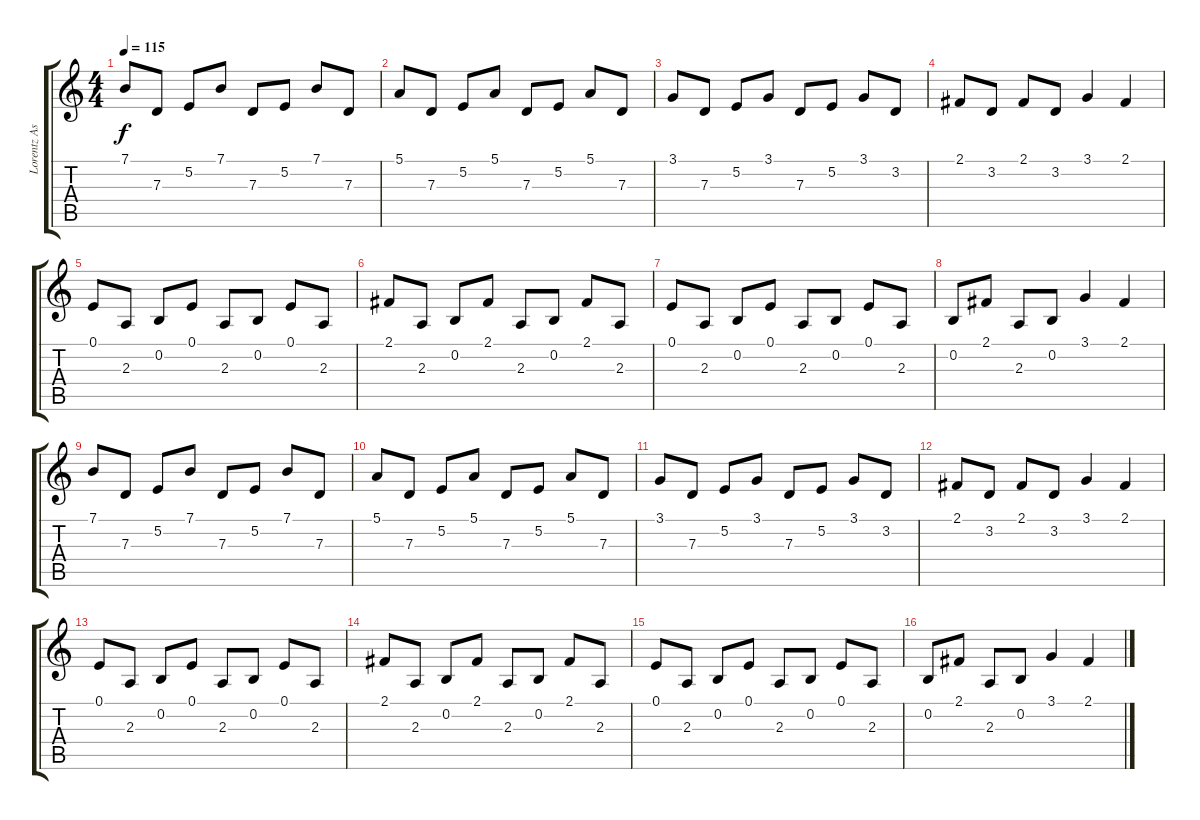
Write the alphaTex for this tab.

\track ("Lorentz Aspen - Keyboards" "Lorentz As") {instrument electricgrandpiano}
\staff {score tabs}
\tuning (E4 B3 G3 D3 A2 E2) {hide}
\ts (4 4)
\tempo 115
\clef g2
\ks c
7.1.8{dy f volume 13 instrument electricgrandpiano} 7.3.8 5.2.8 7.1.8 7.3.8 5.2.8 7.1.8 7.3.8 |
5.1.8 7.3.8 5.2.8 5.1.8 7.3.8 5.2.8 5.1.8 7.3.8 |
3.1.8 7.3.8 5.2.8 3.1.8 7.3.8 5.2.8 3.1.8 3.2.8 |
2.1.8 3.2.8 2.1.8 3.2.8 3.1.4 2.1.4 |
0.1.8 2.3.8 0.2.8 0.1.8 2.3.8 0.2.8 0.1.8 2.3.8 |
2.1.8 2.3.8 0.2.8 2.1.8 2.3.8 0.2.8 2.1.8 2.3.8 |
0.1.8 2.3.8 0.2.8 0.1.8 2.3.8 0.2.8 0.1.8 2.3.8 |
0.2.8 2.1.8 2.3.8 0.2.8 3.1.4 2.1.4 |
7.1.8 7.3.8 5.2.8 7.1.8 7.3.8 5.2.8 7.1.8 7.3.8 |
5.1.8 7.3.8 5.2.8 5.1.8 7.3.8 5.2.8 5.1.8 7.3.8 |
3.1.8 7.3.8 5.2.8 3.1.8 7.3.8 5.2.8 3.1.8 3.2.8 |
2.1.8 3.2.8 2.1.8 3.2.8 3.1.4 2.1.4 |
0.1.8 2.3.8 0.2.8 0.1.8 2.3.8 0.2.8 0.1.8 2.3.8 |
2.1.8 2.3.8 0.2.8 2.1.8 2.3.8 0.2.8 2.1.8 2.3.8 |
0.1.8 2.3.8 0.2.8 0.1.8 2.3.8 0.2.8 0.1.8 2.3.8 |
0.2.8 2.1.8 2.3.8 0.2.8 3.1.4 2.1.4
